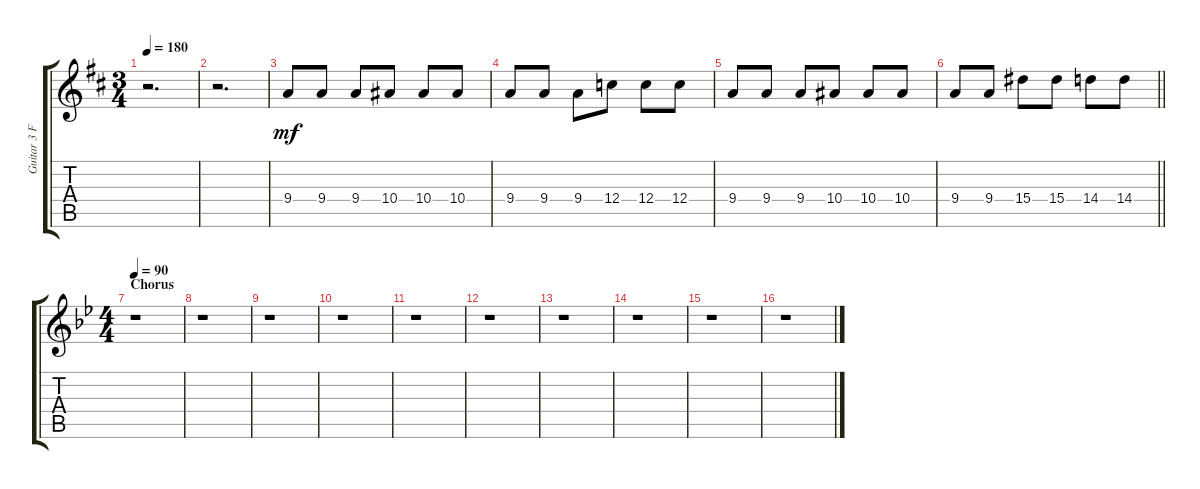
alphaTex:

\track ("Guitar 3 Flanger" "Guitar 3 F") {instrument distortionguitar}
\staff {score tabs}
\tuning (D4 A3 F3 C3 G2 C2) {hide}
\ts (3 4)
\tempo 180
\clef g2
\ks d
r.2{d dy mf} |
r.2{d} |
9.4.8 9.4.8 9.4.8 10.4.8 10.4.8 10.4.8 |
9.4.8 9.4.8 9.4.8 12.4.8 12.4.8 12.4.8 |
9.4.8 9.4.8 9.4.8 10.4.8 10.4.8 10.4.8 |
\barLineRight lightlight
9.4.8 9.4.8 15.4.8 15.4.8 14.4.8 14.4.8 |
\ts (4 4)
\section ("" "Chorus")
\tempo 90
\ks bb
r.1 |
r.1 |
r.1 |
r.1 |
r.1 |
r.1 |
r.1 |
r.1 |
r.1 |
r.1
